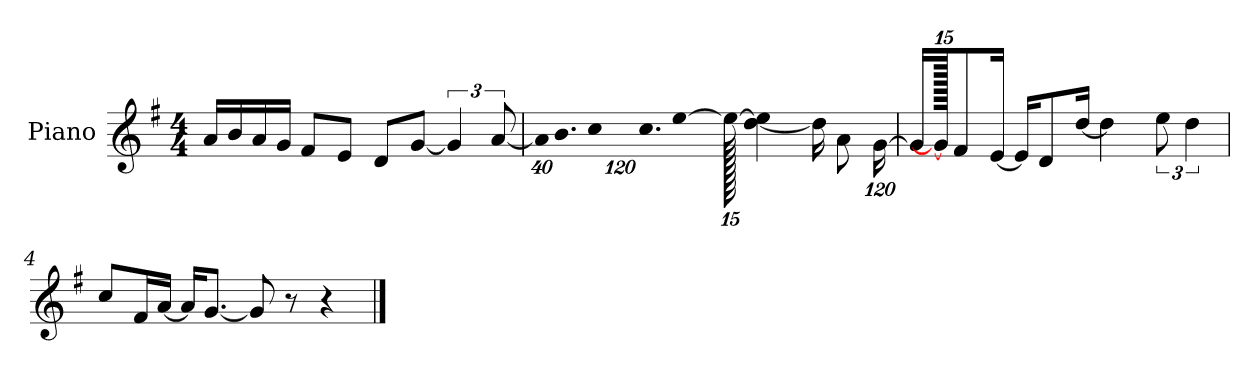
**kern
*part1
*staff1
*I"Piano
*I'P-no
*clefG2
*k[f#]
*M4/4
*MM90
=1
16a/LL
16b/
16a/
16g/JJ
8f#/L
8e/J
8d/L
[8g/J
6g/]
[12a/
=2
*Xbrackettup
!LO:N:vis=32
640%23a\KLL]
!LO:N:vis=16.
960%103b\J
!LO:N:vis=8
960%137cc\
!LO:N:vis=16.
960%103cc\L
[384%41ee\J
1920ee\_
[4dd\ 4ee\]
16dd\KL]
8a\
[1920%119g\Jk
=3
16g/KL]
1920g\_
8f#/
[16e/Jk
16e/KL]
8d/
[16dd/Jk
4dd\]
*brackettup
12ee\
6dd\
!!LO:LB:g=z
=4
8cc/L
16f#/L
[16a/JJ
16a/KL]
[8.g/J
8g/]
8r
4r
==
*-
